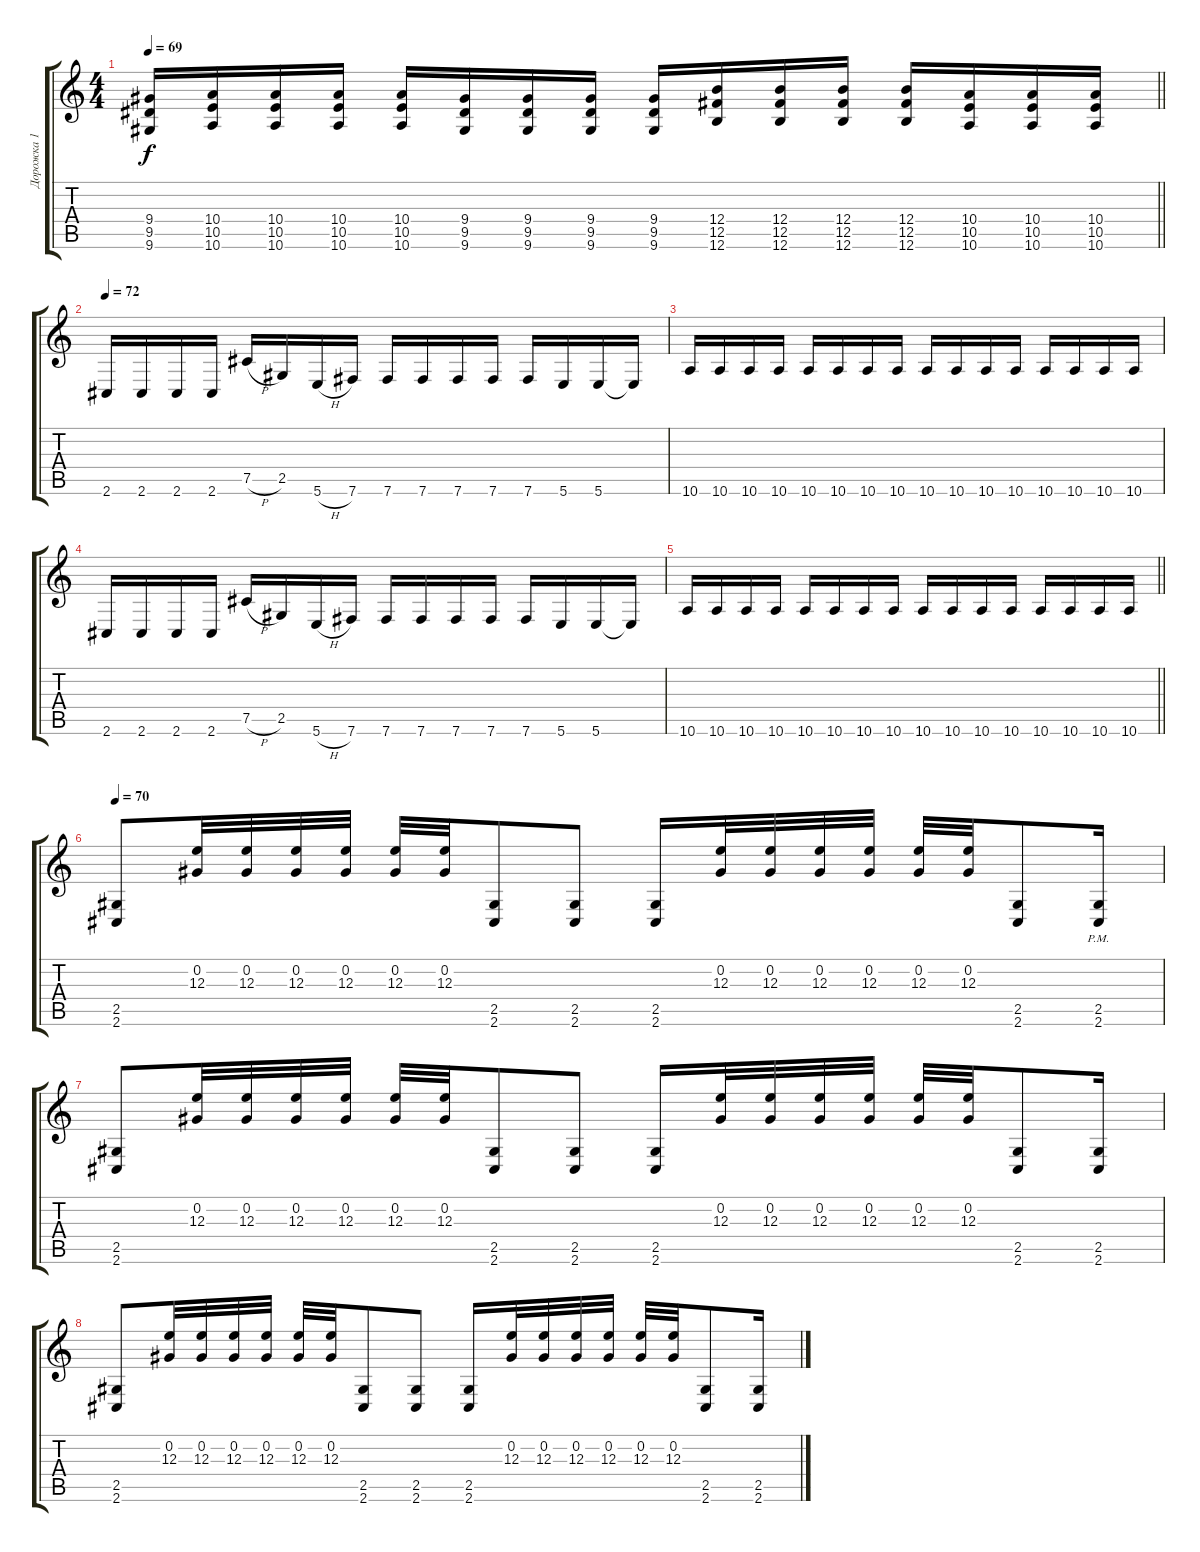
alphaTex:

\track ("Дорожка 1" "Дорожка 1") {instrument distortionguitar}
\staff {score tabs}
\tuning (Db4 Ab3 E3 B2 Gb2 B1) {hide}
\ts (4 4)
\tempo 69
\clef g2
\barLineRight lightlight
\ks c
(9.4 9.5 9.6).16{dy f} (10.4 10.5 10.6).16 (10.4 10.5 10.6).16 (10.4 10.5 10.6).16 (10.4 10.5 10.6).16 (9.4 9.5 9.6).16 (9.4 9.5 9.6).16 (9.4 9.5 9.6).16 (9.4 9.5 9.6).16 (12.4 12.5 12.6).16 (12.4 12.5 12.6).16 (12.4 12.5 12.6).16 (12.4 12.5 12.6).16 (10.4 10.5 10.6).16 (10.4 10.5 10.6).16 (10.4 10.5 10.6).16 |
\section ("" "")
\tempo 72
2.6.16 2.6.16 2.6.16 2.6.16 7.5{h}.16 2.5.16 5.6{h}.16 7.6.16 7.6.16 7.6.16 7.6.16 7.6.16 7.6.16 5.6.16 5.6.16 5.6{t}.16 |
10.6.16 10.6.16 10.6.16 10.6.16 10.6.16 10.6.16 10.6.16 10.6.16 10.6.16 10.6.16 10.6.16 10.6.16 10.6.16 10.6.16 10.6.16 10.6.16 |
2.6.16 2.6.16 2.6.16 2.6.16 7.5{h}.16 2.5.16 5.6{h}.16 7.6.16 7.6.16 7.6.16 7.6.16 7.6.16 7.6.16 5.6.16 5.6.16 5.6{t}.16 |
\barLineRight lightlight
10.6.16 10.6.16 10.6.16 10.6.16 10.6.16 10.6.16 10.6.16 10.6.16 10.6.16 10.6.16 10.6.16 10.6.16 10.6.16 10.6.16 10.6.16 10.6.16 |
\section ("" "")
\tempo 70
(2.5 2.6).8 (0.2 12.3).32 (0.2 12.3).32 (0.2 12.3).32 (0.2 12.3).32 (0.2 12.3).32 (0.2 12.3).32 (2.5 2.6).8 (2.5 2.6).8 (2.5 2.6).16 (0.2 12.3).32 (0.2 12.3).32 (0.2 12.3).32 (0.2 12.3).32 (0.2 12.3).32 (0.2 12.3).32 (2.5 2.6).8 (2.5{pm} 2.6{pm}).16 |
(2.5 2.6).8 (0.2 12.3).32 (0.2 12.3).32 (0.2 12.3).32 (0.2 12.3).32 (0.2 12.3).32 (0.2 12.3).32 (2.5 2.6).8 (2.5 2.6).8 (2.5 2.6).16 (0.2 12.3).32 (0.2 12.3).32 (0.2 12.3).32 (0.2 12.3).32 (0.2 12.3).32 (0.2 12.3).32 (2.5 2.6).8 (2.5 2.6).16 |
(2.5 2.6).8 (0.2 12.3).32 (0.2 12.3).32 (0.2 12.3).32 (0.2 12.3).32 (0.2 12.3).32 (0.2 12.3).32 (2.5 2.6).8 (2.5 2.6).8 (2.5 2.6).16 (0.2 12.3).32 (0.2 12.3).32 (0.2 12.3).32 (0.2 12.3).32 (0.2 12.3).32 (0.2 12.3).32 (2.5 2.6).8 (2.5 2.6).16
